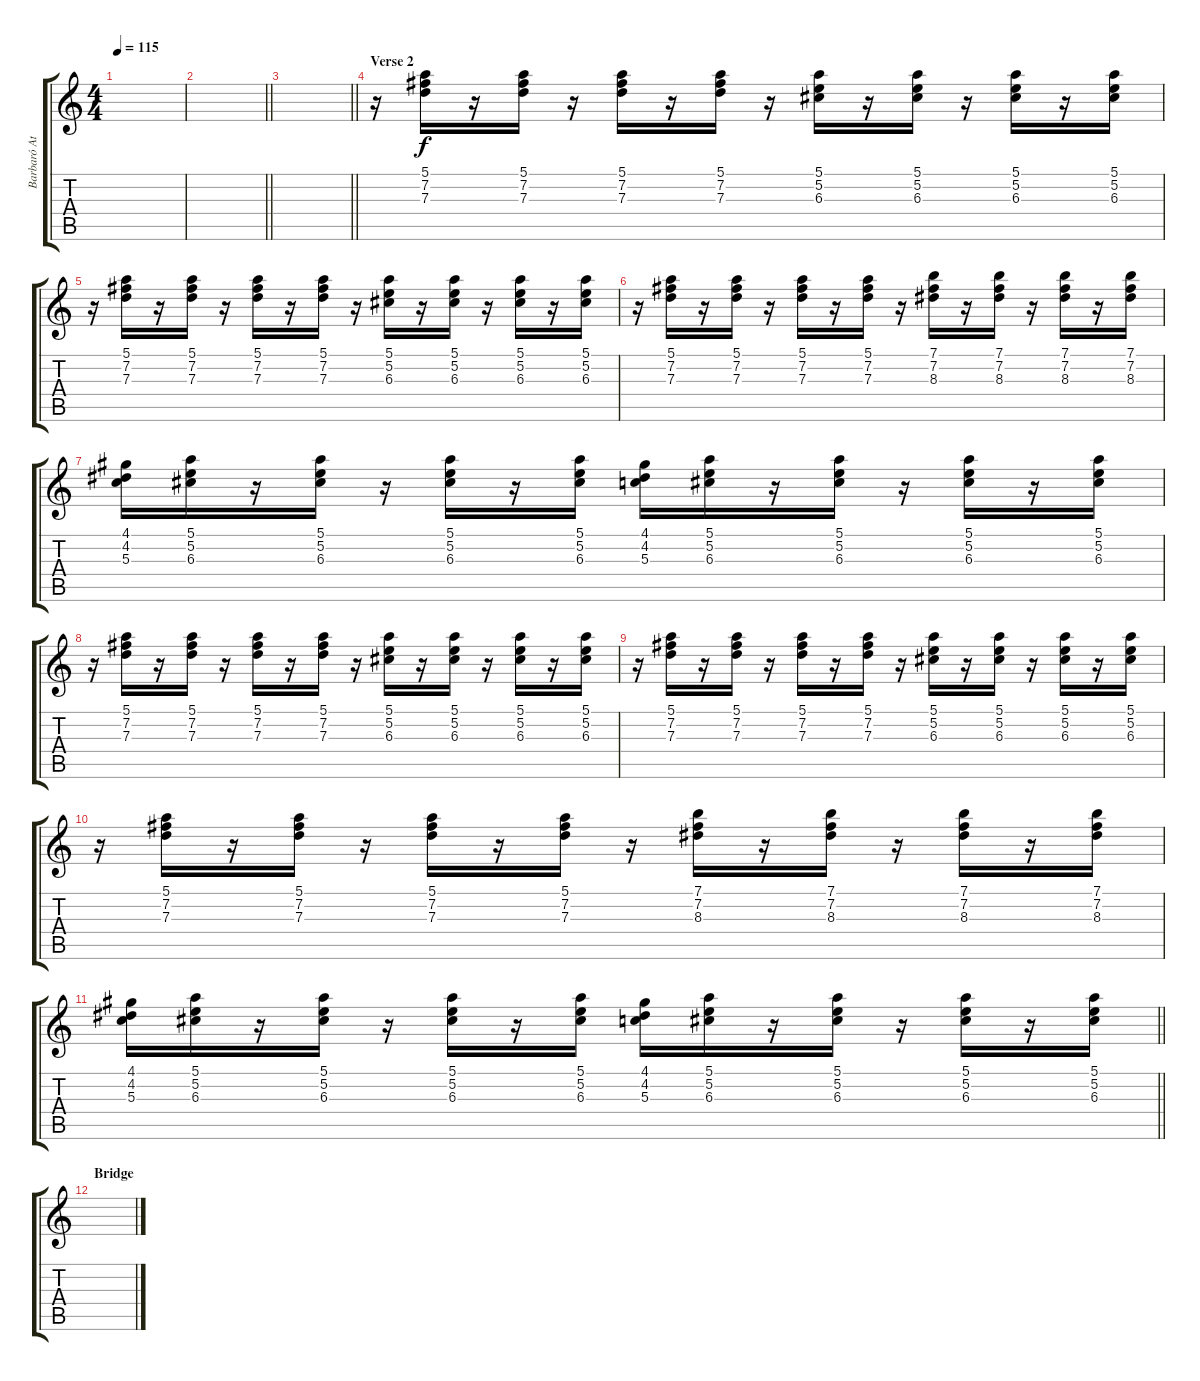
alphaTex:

\track ("Barbaró Attila (clean)" "Barbaró At") {instrument electricguitarclean}
\staff {score tabs}
\tuning (E4 B3 G3 D3 A2 E2) {hide}
\ts (4 4)
\tempo 115
\clef g2
\ks c
|
\barLineRight lightlight
|
\barLineRight lightlight
|
\section ("" "Verse 2")
r.16 (5.1 7.2 7.3).16 r.16 (5.1 7.2 7.3).16 r.16 (5.1 7.2 7.3).16 r.16 (5.1 7.2 7.3).16 r.16 (5.1 5.2 6.3).16 r.16 (5.1 5.2 6.3).16 r.16 (5.1 5.2 6.3).16 r.16 (5.1 5.2 6.3).16 |
r.16 (5.1 7.2 7.3).16 r.16 (5.1 7.2 7.3).16 r.16 (5.1 7.2 7.3).16 r.16 (5.1 7.2 7.3).16 r.16 (5.1 5.2 6.3).16 r.16 (5.1 5.2 6.3).16 r.16 (5.1 5.2 6.3).16 r.16 (5.1 5.2 6.3).16 |
r.16 (5.1 7.2 7.3).16 r.16 (5.1 7.2 7.3).16 r.16 (5.1 7.2 7.3).16 r.16 (5.1 7.2 7.3).16 r.16 (7.1 7.2 8.3).16 r.16 (7.1 7.2 8.3).16 r.16 (7.1 7.2 8.3).16 r.16 (7.1 7.2 8.3).16 |
(4.1 4.2 5.3).16 (5.1 5.2 6.3).16 r.16 (5.1 5.2 6.3).16 r.16 (5.1 5.2 6.3).16 r.16 (5.1 5.2 6.3).16 (4.1 4.2 5.3).16 (5.1 5.2 6.3).16 r.16 (5.1 5.2 6.3).16 r.16 (5.1 5.2 6.3).16 r.16 (5.1 5.2 6.3).16 |
r.16 (5.1 7.2 7.3).16 r.16 (5.1 7.2 7.3).16 r.16 (5.1 7.2 7.3).16 r.16 (5.1 7.2 7.3).16 r.16 (5.1 5.2 6.3).16 r.16 (5.1 5.2 6.3).16 r.16 (5.1 5.2 6.3).16 r.16 (5.1 5.2 6.3).16 |
r.16 (5.1 7.2 7.3).16 r.16 (5.1 7.2 7.3).16 r.16 (5.1 7.2 7.3).16 r.16 (5.1 7.2 7.3).16 r.16 (5.1 5.2 6.3).16 r.16 (5.1 5.2 6.3).16 r.16 (5.1 5.2 6.3).16 r.16 (5.1 5.2 6.3).16 |
r.16 (5.1 7.2 7.3).16 r.16 (5.1 7.2 7.3).16 r.16 (5.1 7.2 7.3).16 r.16 (5.1 7.2 7.3).16 r.16 (7.1 7.2 8.3).16 r.16 (7.1 7.2 8.3).16 r.16 (7.1 7.2 8.3).16 r.16 (7.1 7.2 8.3).16 |
\barLineRight lightlight
(4.1 4.2 5.3).16 (5.1 5.2 6.3).16 r.16 (5.1 5.2 6.3).16 r.16 (5.1 5.2 6.3).16 r.16 (5.1 5.2 6.3).16 (4.1 4.2 5.3).16 (5.1 5.2 6.3).16 r.16 (5.1 5.2 6.3).16 r.16 (5.1 5.2 6.3).16 r.16 (5.1 5.2 6.3).16 |
\section ("" "Bridge")
